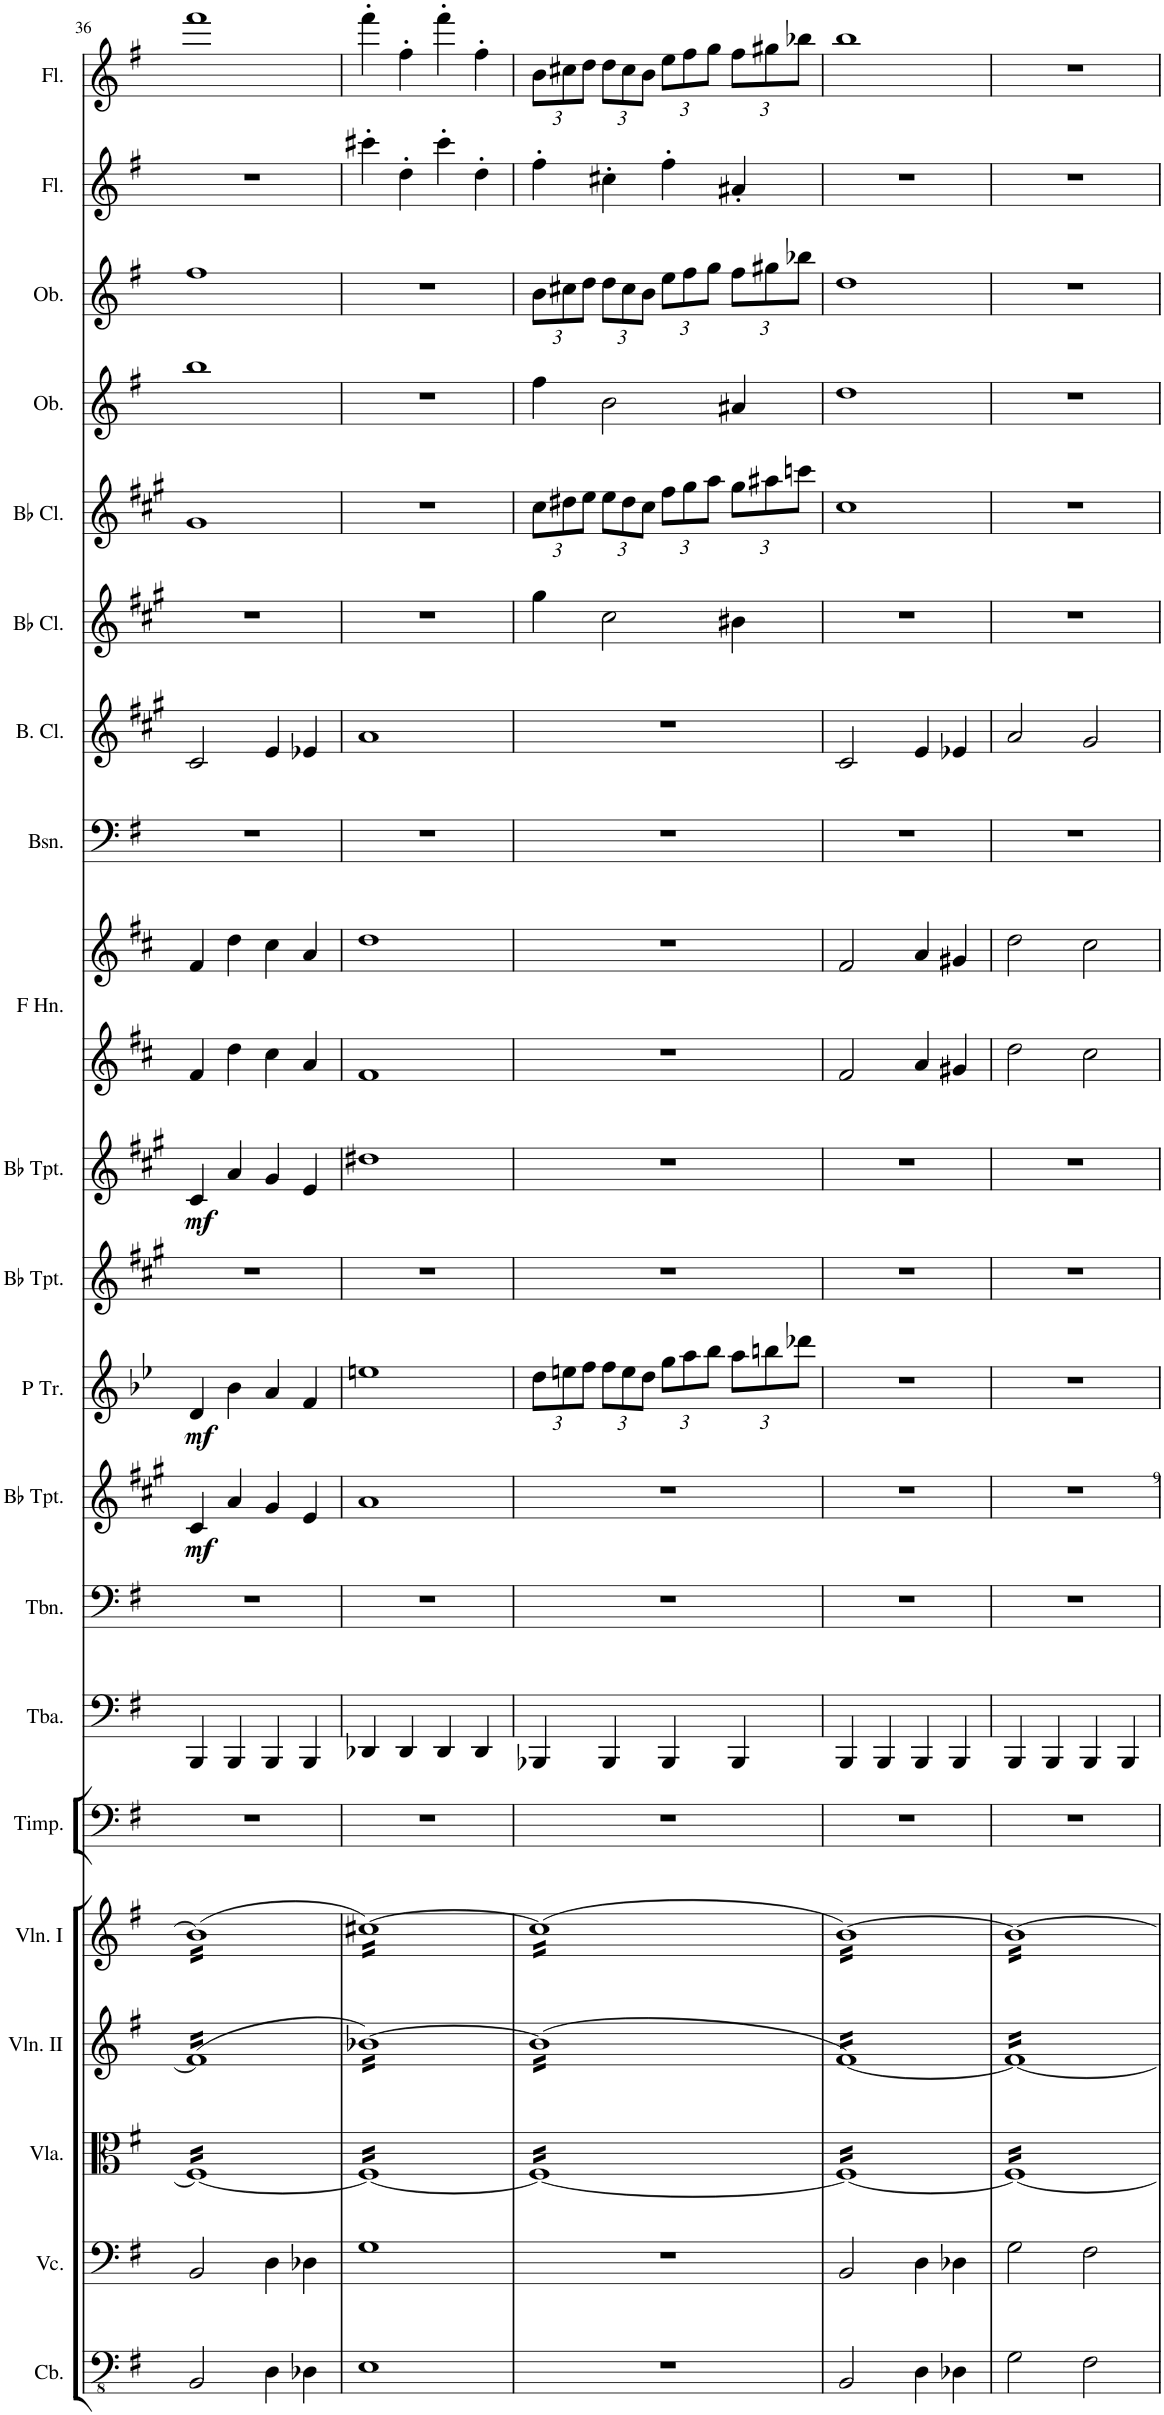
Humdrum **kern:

**kern	**kern	**kern	**kern	**kern	**kern	**kern	**kern	**kern	**dynam	**kern	**dynam	**kern	**kern	**dynam	**kern	**kern	**kern	**kern	**kern	**kern	**kern	**kern	**kern	**kern
*part21	*part20	*part19	*part18	*part17	*part16	*part15	*part14	*part13	*part13	*part12	*part12	*part11	*part10	*part10	*part9	*part9	*part8	*part7	*part6	*part5	*part4	*part3	*part2	*part1
*staff22	*staff21	*staff20	*staff19	*staff18	*staff17	*staff16	*staff15	*staff14	*staff14	*staff13	*staff13	*staff12	*staff11	*staff11	*staff10	*staff9	*staff8	*staff7	*staff6	*staff5	*staff4	*staff3	*staff2	*staff1
*I"Contrabasses	*I"Violoncellos	*I"Violas	*I"Violins II	*I"Violins I	*I"Timpani	*I"Tuba	*I"Trombone	*I"Trumpet 2	*	*I"Piccolo Trumpet	*	*I"Bb Trumpet	*I"Trumpet 1	*	*I"Horns in F	*	*I"Bassoons	*I"Bass Clarinet	*I"Clarinet 2	*I"Clarinet 1	*I"Oboe 2	*I"Oboe 1	*I"Flute 2	*I"Flute 1
*I'Cb.	*I'Vc.	*I'Vla.	*I'Vln. II	*I'Vln. I	*I'Timp.	*I'Tba.	*I'Tbn.	*	*	*I'P Tr.	*	*I'Bb Tpt.	*	*	*	*	*I'Bsn.	*I'B. Cl.	*	*	*I'Ob.	*I'Ob.	*I'Fl.	*I'Fl.
!!LO:PB:g=z
*clefFv4	*clefF4	*clefC3	*clefG2	*clefG2	*clefF4	*clefF4	*clefF4	*clefG2	*	*clefG2	*	*clefG2	*clefG2	*	*clefG2	*clefG2	*clefF4	*clefG2	*clefG2	*clefG2	*clefG2	*clefG2	*clefG2	*clefG2
*Trd7c12	*	*	*	*	*	*	*	*Trd1c2	*	*Trd2c3	*	*Trd1c2	*Trd1c2	*	*Trd4c7	*Trd4c7	*	*Trd8c14	*Trd1c2	*Trd1c2	*	*	*	*
*k[f#]	*k[f#]	*k[f#]	*k[f#]	*k[f#]	*k[f#]	*k[f#]	*k[f#]	*k[f#c#g#]	*	*k[b-e-]	*	*k[f#c#g#]	*k[f#c#g#]	*	*k[f#c#]	*k[f#c#]	*k[f#]	*k[f#c#g#]	*k[f#c#g#]	*k[f#c#g#]	*k[f#]	*k[f#]	*k[f#]	*k[f#]
*M4/4	*M4/4	*M4/4	*M4/4	*M4/4	*M4/4	*M4/4	*M4/4	*M4/4	*	*M4/4	*	*M4/4	*M4/4	*	*M4/4	*M4/4	*M4/4	*M4/4	*M4/4	*M4/4	*M4/4	*M4/4	*M4/4	*M4/4
=36	=36	=36	=36	=36	=36	=36	=36	=36	=36	=36	=36	=36	=36	=36	=36	=36	=36	=36	=36	=36	=36	=36	=36	=36
!	!	!	!	!	!	!	!	!	!LO:DY:b	!	!LO:DY:b	!	!	!LO:DY:b	!	!	!	!	!	!	!	!	!	!
*	*	*tremolo	*	*	*	*	*	*	*	*	*	*	*	*	*	*	*	*	*	*	*	*	*	*
*	*	*	*tremolo	*	*	*	*	*	*	*	*	*	*	*	*	*	*	*	*	*	*	*	*	*
*	*	*	*	*tremolo	*	*	*	*	*	*	*	*	*	*	*	*	*	*	*	*	*	*	*	*
2BBB/	2BB/	16F#LL	(16f#]LL	(16b]LL	1r	4BBB/	1r	4c#/	mf	4d/	mf	1r	4c#/	mf	4f#/	4f#/	1r	2c#/	1r	1g#	1bb	1ff#	1r	1fff#
.	.	16F#	(16f#	(16b	.	.	.	.	.	.	.	.	.	.	.	.	.	.	.	.	.	.	.	.
.	.	16F#	(16f#	(16b	.	.	.	.	.	.	.	.	.	.	.	.	.	.	.	.	.	.	.	.
.	.	16F#	(16f#	(16b	.	.	.	.	.	.	.	.	.	.	.	.	.	.	.	.	.	.	.	.
.	.	16F#	(16f#	(16b	.	4BBB/	.	4a/	.	4b-\	.	.	4a/	.	4dd\	4dd\	.	.	.	.	.	.	.	.
.	.	16F#	(16f#	(16b	.	.	.	.	.	.	.	.	.	.	.	.	.	.	.	.	.	.	.	.
.	.	16F#	(16f#	(16b	.	.	.	.	.	.	.	.	.	.	.	.	.	.	.	.	.	.	.	.
.	.	16F#	(16f#	(16b	.	.	.	.	.	.	.	.	.	.	.	.	.	.	.	.	.	.	.	.
4DD\	4D\	16F#	(16f#	(16b	.	4BBB/	.	4g#/	.	4a/	.	.	4g#/	.	4cc#\	4cc#\	.	4e/	.	.	.	.	.	.
.	.	16F#	(16f#	(16b	.	.	.	.	.	.	.	.	.	.	.	.	.	.	.	.	.	.	.	.
.	.	16F#	(16f#	(16b	.	.	.	.	.	.	.	.	.	.	.	.	.	.	.	.	.	.	.	.
.	.	16F#	(16f#	(16b	.	.	.	.	.	.	.	.	.	.	.	.	.	.	.	.	.	.	.	.
4DD-X\	4D-X\	16F#	(16f#	(16b	.	4BBB/	.	4e/	.	4f/	.	.	4e/	.	4a/	4a/	.	4e-X/	.	.	.	.	.	.
.	.	16F#	(16f#	(16b	.	.	.	.	.	.	.	.	.	.	.	.	.	.	.	.	.	.	.	.
.	.	16F#	(16f#	(16b	.	.	.	.	.	.	.	.	.	.	.	.	.	.	.	.	.	.	.	.
.	.	16F#JJ	(16f#JJ	(16bJJ	.	.	.	.	.	.	.	.	.	.	.	.	.	.	.	.	.	.	.	.
=37	=37	=37	=37	=37	=37	=37	=37	=37	=37	=37	=37	=37	=37	=37	=37	=37	=37	=37	=37	=37	=37	=37	=37	=37
1EE	1G	16F#LL	[16b-X)LL	[16cc#X)LL	1r	4DD-X/	1r	1a	.	1een	.	1r	1dd#X	.	1f#	1dd	1r	1a	1r	1r	1r	1r	4ccc#X'\	4fff#'\
.	.	16F#	16b-X)	16cc#X)	.	.	.	.	.	.	.	.	.	.	.	.	.	.	.	.	.	.	.	.
.	.	16F#	16b-X)	16cc#X)	.	.	.	.	.	.	.	.	.	.	.	.	.	.	.	.	.	.	.	.
.	.	16F#	16b-X)	16cc#X)	.	.	.	.	.	.	.	.	.	.	.	.	.	.	.	.	.	.	.	.
.	.	16F#	16b-X)	16cc#X)	.	4DD-/	.	.	.	.	.	.	.	.	.	.	.	.	.	.	.	.	4dd'\	4ff#'\
.	.	16F#	16b-X)	16cc#X)	.	.	.	.	.	.	.	.	.	.	.	.	.	.	.	.	.	.	.	.
.	.	16F#	16b-X)	16cc#X)	.	.	.	.	.	.	.	.	.	.	.	.	.	.	.	.	.	.	.	.
.	.	16F#	16b-X)	16cc#X)	.	.	.	.	.	.	.	.	.	.	.	.	.	.	.	.	.	.	.	.
.	.	16F#	16b-X)	16cc#X)	.	4DD-/	.	.	.	.	.	.	.	.	.	.	.	.	.	.	.	.	4ccc#'\	4fff#'\
.	.	16F#	16b-X)	16cc#X)	.	.	.	.	.	.	.	.	.	.	.	.	.	.	.	.	.	.	.	.
.	.	16F#	16b-X)	16cc#X)	.	.	.	.	.	.	.	.	.	.	.	.	.	.	.	.	.	.	.	.
.	.	16F#	16b-X)	16cc#X)	.	.	.	.	.	.	.	.	.	.	.	.	.	.	.	.	.	.	.	.
.	.	16F#	16b-X)	16cc#X)	.	4DD-/	.	.	.	.	.	.	.	.	.	.	.	.	.	.	.	.	4dd'\	4ff#'\
.	.	16F#	16b-X)	16cc#X)	.	.	.	.	.	.	.	.	.	.	.	.	.	.	.	.	.	.	.	.
.	.	16F#	16b-X)	16cc#X)	.	.	.	.	.	.	.	.	.	.	.	.	.	.	.	.	.	.	.	.
.	.	16F#JJ	16b-X)JJ	16cc#X)JJ	.	.	.	.	.	.	.	.	.	.	.	.	.	.	.	.	.	.	.	.
=38	=38	=38	=38	=38	=38	=38	=38	=38	=38	=38	=38	=38	=38	=38	=38	=38	=38	=38	=38	=38	=38	=38	=38	=38
*	*	*	*	*	*	*	*	*	*	*Xbrackettup	*	*	*	*	*	*	*	*	*	*Xbrackettup	*	*Xbrackettup	*	*Xbrackettup
1r	1r	16F#LL	(16b-]LL	(16cc#]LL	1r	4BBB-X/	1r	1r	.	12dd\L	.	1r	1r	.	1r	1r	1r	1r	4gg#\	12cc#\L	4ff#\	12b\L	4ff#'\	12b\L
.	.	16F#	(16b-	(16cc#	.	.	.	.	.	.	.	.	.	.	.	.	.	.	.	.	.	.	.	.
.	.	.	.	.	.	.	.	.	.	12een\	.	.	.	.	.	.	.	.	.	12dd#X\	.	12cc#X\	.	12cc#X\
.	.	16F#	(16b-	(16cc#	.	.	.	.	.	.	.	.	.	.	.	.	.	.	.	.	.	.	.	.
.	.	.	.	.	.	.	.	.	.	12ff\J	.	.	.	.	.	.	.	.	.	12ee\J	.	12dd\J	.	12dd\J
.	.	16F#	(16b-	(16cc#	.	.	.	.	.	.	.	.	.	.	.	.	.	.	.	.	.	.	.	.
.	.	16F#	(16b-	(16cc#	.	4BBB-/	.	.	.	12ff\L	.	.	.	.	.	.	.	.	2cc#\	12ee\L	2b\	12dd\L	4cc#X'\	12dd\L
.	.	16F#	(16b-	(16cc#	.	.	.	.	.	.	.	.	.	.	.	.	.	.	.	.	.	.	.	.
.	.	.	.	.	.	.	.	.	.	12ee\	.	.	.	.	.	.	.	.	.	12dd#\	.	12cc#\	.	12cc#\
.	.	16F#	(16b-	(16cc#	.	.	.	.	.	.	.	.	.	.	.	.	.	.	.	.	.	.	.	.
.	.	.	.	.	.	.	.	.	.	12dd\J	.	.	.	.	.	.	.	.	.	12cc#\J	.	12b\J	.	12b\J
.	.	16F#	(16b-	(16cc#	.	.	.	.	.	.	.	.	.	.	.	.	.	.	.	.	.	.	.	.
.	.	16F#	(16b-	(16cc#	.	4BBB-/	.	.	.	12gg\L	.	.	.	.	.	.	.	.	.	12ff#\L	.	12ee\L	4ff#'\	12ee\L
.	.	16F#	(16b-	(16cc#	.	.	.	.	.	.	.	.	.	.	.	.	.	.	.	.	.	.	.	.
.	.	.	.	.	.	.	.	.	.	12aa\	.	.	.	.	.	.	.	.	.	12gg#\	.	12ff#\	.	12ff#\
.	.	16F#	(16b-	(16cc#	.	.	.	.	.	.	.	.	.	.	.	.	.	.	.	.	.	.	.	.
.	.	.	.	.	.	.	.	.	.	12bb-\J	.	.	.	.	.	.	.	.	.	12aa\J	.	12gg\J	.	12gg\J
.	.	16F#	(16b-	(16cc#	.	.	.	.	.	.	.	.	.	.	.	.	.	.	.	.	.	.	.	.
.	.	16F#	(16b-	(16cc#	.	4BBB-/	.	.	.	12aa\L	.	.	.	.	.	.	.	.	4b#X\	12gg#\L	4a#X/	12ff#\L	4a#X'/	12ff#\L
.	.	16F#	(16b-	(16cc#	.	.	.	.	.	.	.	.	.	.	.	.	.	.	.	.	.	.	.	.
.	.	.	.	.	.	.	.	.	.	12bbn\	.	.	.	.	.	.	.	.	.	12aa#X\	.	12gg#X\	.	12gg#X\
.	.	16F#	(16b-	(16cc#	.	.	.	.	.	.	.	.	.	.	.	.	.	.	.	.	.	.	.	.
.	.	.	.	.	.	.	.	.	.	12ddd-X\J	.	.	.	.	.	.	.	.	.	12cccn\J	.	12bb-X\J	.	12bb-X\J
.	.	16F#JJ	(16b-JJ	(16cc#JJ	.	.	.	.	.	.	.	.	.	.	.	.	.	.	.	.	.	.	.	.
=39	=39	=39	=39	=39	=39	=39	=39	=39	=39	=39	=39	=39	=39	=39	=39	=39	=39	=39	=39	=39	=39	=39	=39	=39
2BBB/	2BB/	16F#LL	[16f#)LL	[16b)LL	1r	4BBB/	1r	1r	.	1r	.	1r	1r	.	2f#/	2f#/	1r	2c#/	1r	1cc#	1dd	1dd	1r	1bb
.	.	16F#	16f#)	16b)	.	.	.	.	.	.	.	.	.	.	.	.	.	.	.	.	.	.	.	.
.	.	16F#	16f#)	16b)	.	.	.	.	.	.	.	.	.	.	.	.	.	.	.	.	.	.	.	.
.	.	16F#	16f#)	16b)	.	.	.	.	.	.	.	.	.	.	.	.	.	.	.	.	.	.	.	.
.	.	16F#	16f#)	16b)	.	4BBB/	.	.	.	.	.	.	.	.	.	.	.	.	.	.	.	.	.	.
.	.	16F#	16f#)	16b)	.	.	.	.	.	.	.	.	.	.	.	.	.	.	.	.	.	.	.	.
.	.	16F#	16f#)	16b)	.	.	.	.	.	.	.	.	.	.	.	.	.	.	.	.	.	.	.	.
.	.	16F#	16f#)	16b)	.	.	.	.	.	.	.	.	.	.	.	.	.	.	.	.	.	.	.	.
4DD\	4D\	16F#	16f#)	16b)	.	4BBB/	.	.	.	.	.	.	.	.	4a/	4a/	.	4e/	.	.	.	.	.	.
.	.	16F#	16f#)	16b)	.	.	.	.	.	.	.	.	.	.	.	.	.	.	.	.	.	.	.	.
.	.	16F#	16f#)	16b)	.	.	.	.	.	.	.	.	.	.	.	.	.	.	.	.	.	.	.	.
.	.	16F#	16f#)	16b)	.	.	.	.	.	.	.	.	.	.	.	.	.	.	.	.	.	.	.	.
4DD-X\	4D-X\	16F#	16f#)	16b)	.	4BBB/	.	.	.	.	.	.	.	.	4g#X/	4g#X/	.	4e-X/	.	.	.	.	.	.
.	.	16F#	16f#)	16b)	.	.	.	.	.	.	.	.	.	.	.	.	.	.	.	.	.	.	.	.
.	.	16F#	16f#)	16b)	.	.	.	.	.	.	.	.	.	.	.	.	.	.	.	.	.	.	.	.
.	.	16F#JJ	16f#)JJ	16b)JJ	.	.	.	.	.	.	.	.	.	.	.	.	.	.	.	.	.	.	.	.
=40	=40	=40	=40	=40	=40	=40	=40	=40	=40	=40	=40	=40	=40	=40	=40	=40	=40	=40	=40	=40	=40	=40	=40	=40
2GG\	2G\	16F#LL	16f#LL	16bLL	1r	4BBB/	1r	1r	.	1r	.	1r	1r	.	2dd\	2dd\	1r	2a/	1r	1r	1r	1r	1r	1r
.	.	16F#	16f#	16b	.	.	.	.	.	.	.	.	.	.	.	.	.	.	.	.	.	.	.	.
.	.	16F#	16f#	16b	.	.	.	.	.	.	.	.	.	.	.	.	.	.	.	.	.	.	.	.
.	.	16F#	16f#	16b	.	.	.	.	.	.	.	.	.	.	.	.	.	.	.	.	.	.	.	.
.	.	16F#	16f#	16b	.	4BBB/	.	.	.	.	.	.	.	.	.	.	.	.	.	.	.	.	.	.
.	.	16F#	16f#	16b	.	.	.	.	.	.	.	.	.	.	.	.	.	.	.	.	.	.	.	.
.	.	16F#	16f#	16b	.	.	.	.	.	.	.	.	.	.	.	.	.	.	.	.	.	.	.	.
.	.	16F#	16f#	16b	.	.	.	.	.	.	.	.	.	.	.	.	.	.	.	.	.	.	.	.
2FF#\	2F#\	16F#	16f#	16b	.	4BBB/	.	.	.	.	.	.	.	.	2cc#\	2cc#\	.	2g#/	.	.	.	.	.	.
.	.	16F#	16f#	16b	.	.	.	.	.	.	.	.	.	.	.	.	.	.	.	.	.	.	.	.
.	.	16F#	16f#	16b	.	.	.	.	.	.	.	.	.	.	.	.	.	.	.	.	.	.	.	.
.	.	16F#	16f#	16b	.	.	.	.	.	.	.	.	.	.	.	.	.	.	.	.	.	.	.	.
.	.	16F#	16f#	16b	.	4BBB/	.	.	.	.	.	.	.	.	.	.	.	.	.	.	.	.	.	.
.	.	16F#	16f#	16b	.	.	.	.	.	.	.	.	.	.	.	.	.	.	.	.	.	.	.	.
.	.	16F#	16f#	16b	.	.	.	.	.	.	.	.	.	.	.	.	.	.	.	.	.	.	.	.
.	.	16F#JJ	16f#JJ	16bJJ	.	.	.	.	.	.	.	.	.	.	.	.	.	.	.	.	.	.	.	.
*	*	*	*	*Xtremolo	*	*	*	*	*	*	*	*	*	*	*	*	*	*	*	*	*	*	*	*
*	*	*	*Xtremolo	*	*	*	*	*	*	*	*	*	*	*	*	*	*	*	*	*	*	*	*	*
*	*	*Xtremolo	*	*	*	*	*	*	*	*	*	*	*	*	*	*	*	*	*	*	*	*	*	*
=	=	=	=	=	=	=	=	=	=	=	=	=	=	=	=	=	=	=	=	=	=	=	=	=
*-	*-	*-	*-	*-	*-	*-	*-	*-	*-	*-	*-	*-	*-	*-	*-	*-	*-	*-	*-	*-	*-	*-	*-	*-
